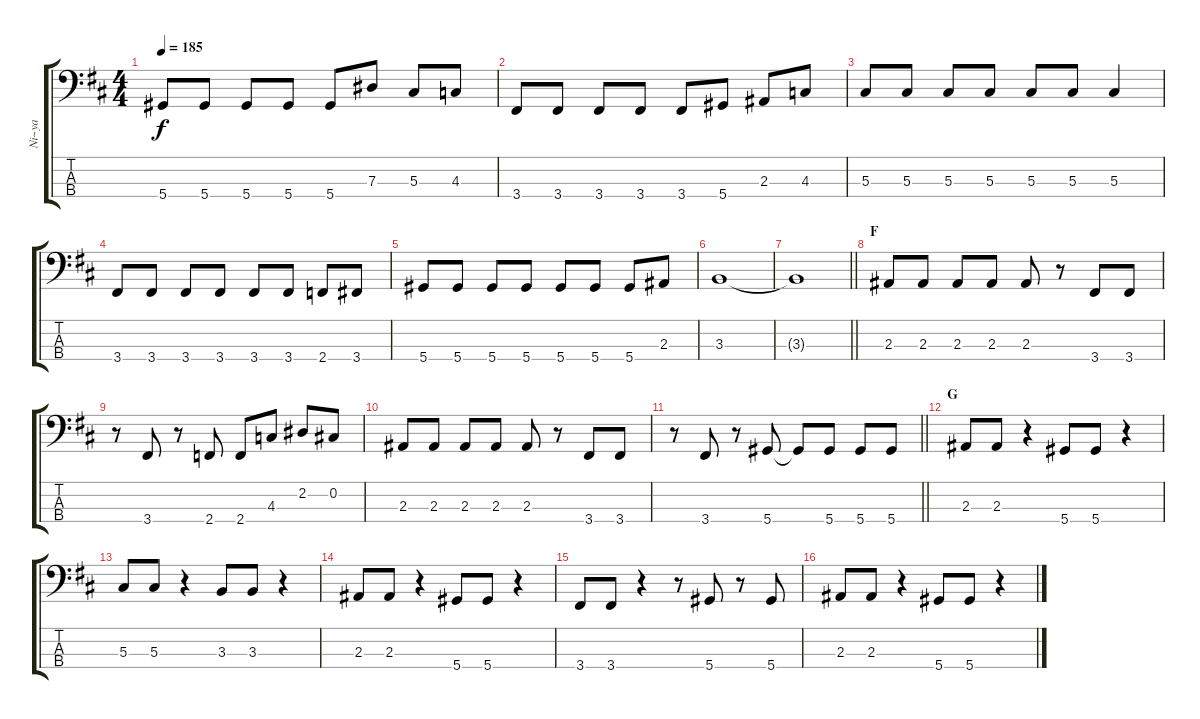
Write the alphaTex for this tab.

\track ("Ni~ya" "Ni~ya") {instrument electricbasspick}
\staff {score tabs}
\tuning (Gb2 Db2 Ab1 Eb1) {hide}
\ts (4 4)
\tempo 185
\clef f4
\ks d
5.4.8{dy f} 5.4.8 5.4.8 5.4.8 5.4.8 7.3.8 5.3.8 4.3.8 |
3.4.8 3.4.8 3.4.8 3.4.8 3.4.8 5.4.8 2.3.8 4.3.8 |
5.3.8 5.3.8 5.3.8 5.3.8 5.3.8 5.3.8 5.3.4 |
3.4.8 3.4.8 3.4.8 3.4.8 3.4.8 3.4.8 2.4.8 3.4.8 |
5.4.8 5.4.8 5.4.8 5.4.8 5.4.8 5.4.8 5.4.8 2.3.8 |
3.3.1 |
\barLineRight lightlight
3.3{t}.1 |
\section ("" "F")
2.3.8 2.3.8 2.3.8 2.3.8 2.3.8 r.8 3.4.8 3.4.8 |
r.8 3.4.8 r.8 2.4.8 2.4.8 4.3.8 2.2.8 0.2.8 |
2.3.8 2.3.8 2.3.8 2.3.8 2.3.8 r.8 3.4.8 3.4.8 |
\barLineRight lightlight
r.8 3.4.8 r.8 5.4.8 5.4{t}.8 5.4.8 5.4.8 5.4.8 |
\section ("" "G")
2.3.8 2.3.8 r.4 5.4.8 5.4.8 r.4 |
5.3.8 5.3.8 r.4 3.3.8 3.3.8 r.4 |
2.3.8 2.3.8 r.4 5.4.8 5.4.8 r.4 |
3.4.8 3.4.8 r.4 r.8 5.4.8 r.8 5.4.8 |
2.3.8 2.3.8 r.4 5.4.8 5.4.8 r.4
